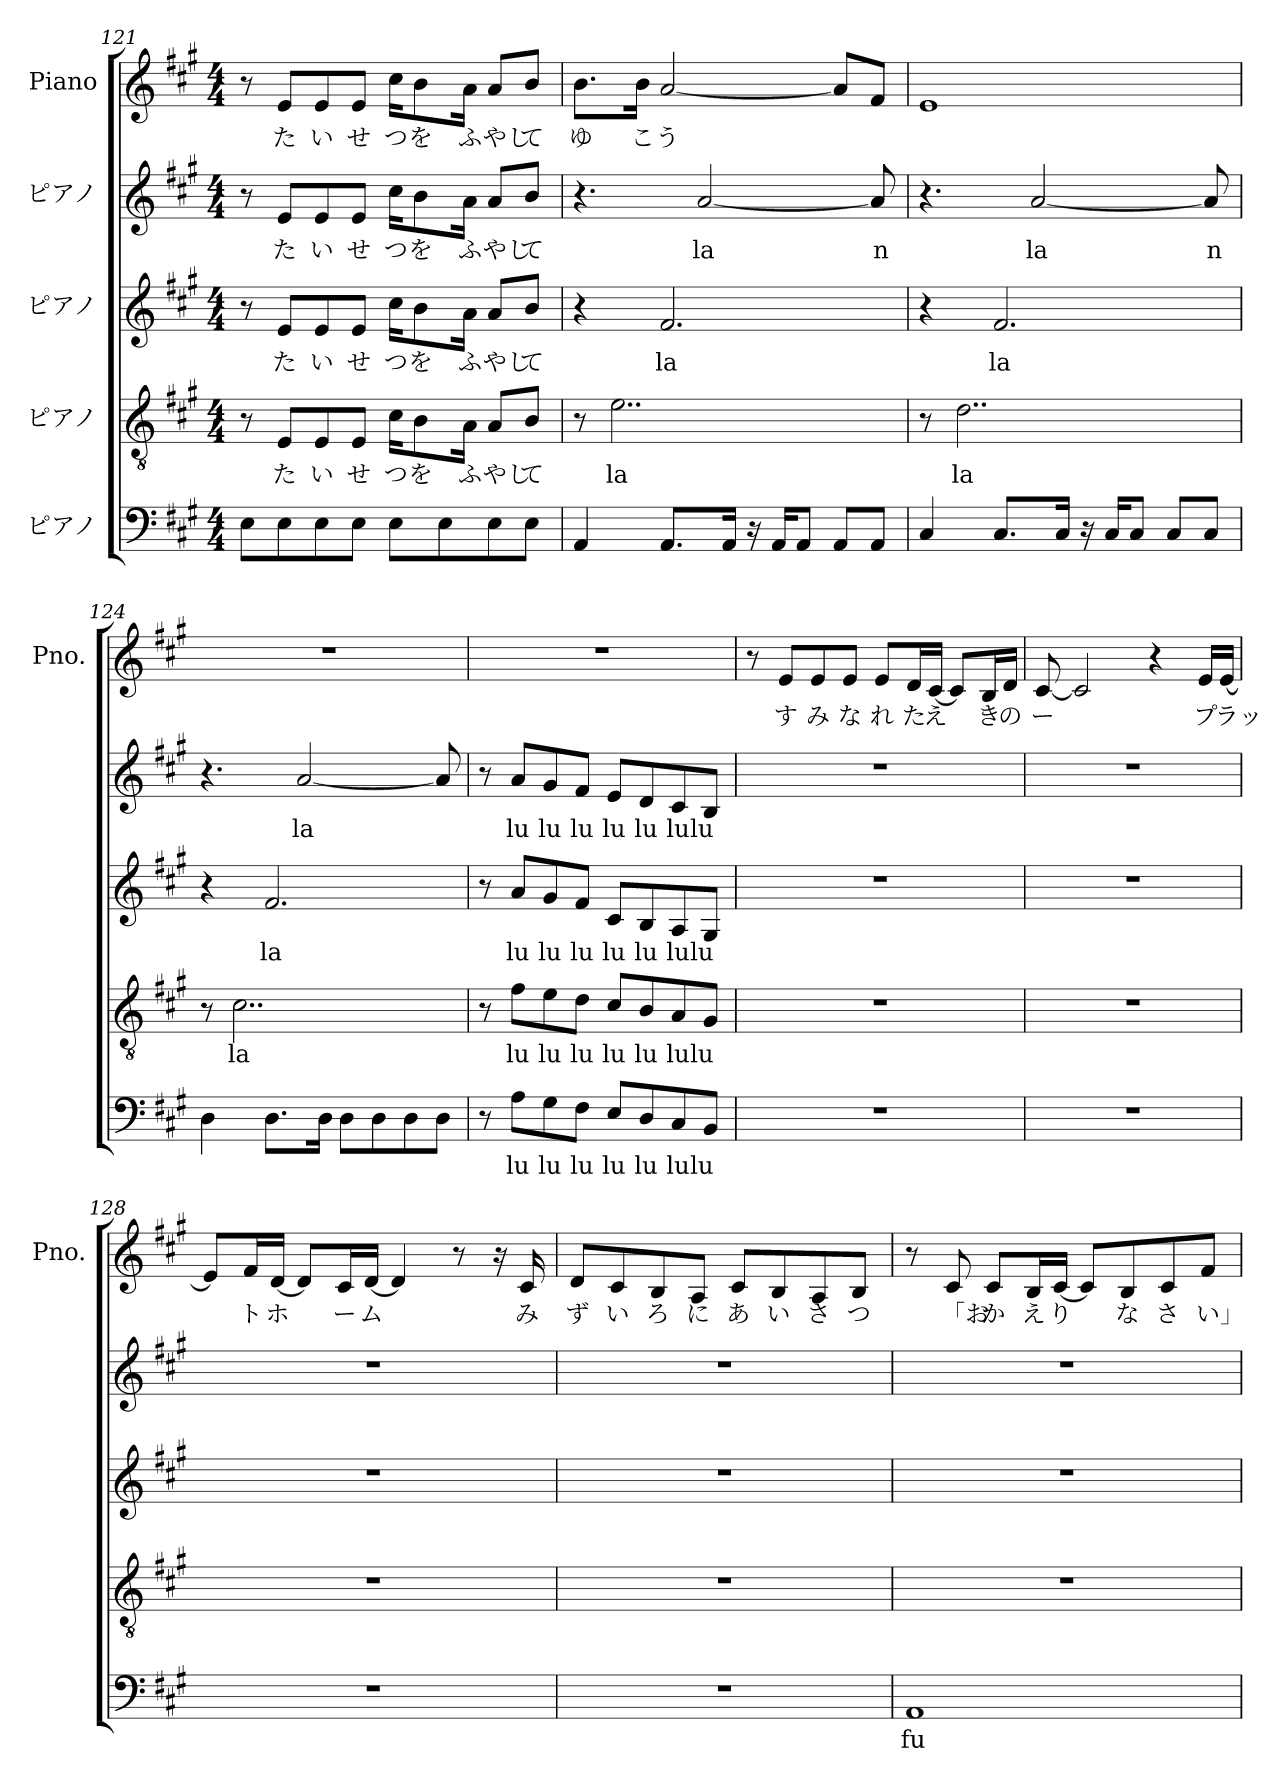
**kern	**text	**kern	**text	**kern	**text	**kern	**text	**kern	**text
*part5	*part5	*part4	*part4	*part3	*part3	*part2	*part2	*part1	*part1
*staff5	*staff5	*staff4	*staff4	*staff3	*staff3	*staff2	*staff2	*staff1	*staff1
*I"ピアノ	*	*I"ピアノ	*	*I"ピアノ	*	*I"ピアノ	*	*I"Piano	*
*	*	*	*	*	*	*	*	*I'Pno.	*
*clefF4	*	*clefGv2	*	*clefG2	*	*clefG2	*	*clefG2	*
*k[f#c#g#]	*	*k[f#c#g#]	*	*k[f#c#g#]	*	*k[f#c#g#]	*	*k[f#c#g#]	*
*M4/4	*	*M4/4	*	*M4/4	*	*M4/4	*	*M4/4	*
=121	=121	=121	=121	=121	=121	=121	=121	=121	=121
8EL	.	8r	.	8r	.	8r	.	8r	.
8E	.	8EL	た	8eL	た	8eL	た	8eL	た
8E	.	8E	い	8e	い	8e	い	8e	い
8EJ	.	8EJ	せ	8eJ	せ	8eJ	せ	8eJ	せ
8EL	.	16c#KL	つ	16cc#KL	つ	16cc#KL	つ	16cc#KL	つ
.	.	8B	を	8b	を	8b	を	8b	を
8E	.	.	.	.	.	.	.	.	.
.	.	16AJk	ふ	16aJk	ふ	16aJk	ふ	16aJk	ふ
8E	.	8AL	やし	8aL	やし	8aL	やし	8aL	やし
8EJ	.	8BJ	て	8bJ	て	8bJ	て	8bJ	て
=122	=122	=122	=122	=122	=122	=122	=122	=122	=122
4AA	.	8r	.	4r	.	4.r	.	8.bL	ゆ
.	.	2..e	la	.	.	.	.	.	.
.	.	.	.	.	.	.	.	16bJk	こ
8.AAL	.	.	.	2.f#	la	.	.	[2a	う
.	.	.	.	.	.	[2a	la	.	.
16AAJk	.	.	.	.	.	.	.	.	.
16r	.	.	.	.	.	.	.	.	.
16AAKL	.	.	.	.	.	.	.	.	.
8AAJ	.	.	.	.	.	.	.	.	.
8AAL	.	.	.	.	.	.	.	8aL]	.
8AAJ	.	.	.	.	.	8a]	n	8f#J	.
=123	=123	=123	=123	=123	=123	=123	=123	=123	=123
4C#	.	8r	.	4r	.	4.r	.	1e	.
.	.	2..d	la	.	.	.	.	.	.
8.C#L	.	.	.	2.f#	la	.	.	.	.
.	.	.	.	.	.	[2a	la	.	.
16C#Jk	.	.	.	.	.	.	.	.	.
16r	.	.	.	.	.	.	.	.	.
16C#KL	.	.	.	.	.	.	.	.	.
8C#J	.	.	.	.	.	.	.	.	.
8C#L	.	.	.	.	.	.	.	.	.
8C#J	.	.	.	.	.	8a]	n	.	.
=124	=124	=124	=124	=124	=124	=124	=124	=124	=124
4D	.	8r	.	4r	.	4.r	.	1r	.
.	.	2..c#	la	.	.	.	.	.	.
8.DL	.	.	.	2.f#	la	.	.	.	.
.	.	.	.	.	.	[2a	la	.	.
16DJk	.	.	.	.	.	.	.	.	.
8DL	.	.	.	.	.	.	.	.	.
8D	.	.	.	.	.	.	.	.	.
8D	.	.	.	.	.	.	.	.	.
8DJ	.	.	.	.	.	8a]	.	.	.
=125	=125	=125	=125	=125	=125	=125	=125	=125	=125
8r	.	8r	.	8r	.	8r	.	1r	.
8AL	lu	8f#L	lu	8aL	lu	8aL	lu	.	.
8G#	lu	8e	lu	8g#	lu	8g#	lu	.	.
8F#J	lu	8dJ	lu	8f#J	lu	8f#J	lu	.	.
8EL	lu	8c#L	lu	8c#L	lu	8eL	lu	.	.
8D	lu	8B	lu	8B	lu	8d	lu	.	.
8C#	lu	8A	lu	8A	lu	8c#	lu	.	.
8BBJ	lu	8G#J	lu	8G#J	lu	8BJ	lu	.	.
=126	=126	=126	=126	=126	=126	=126	=126	=126	=126
*	*	*	*	*	*	*	*	*MM95	*
1r	.	1r	.	1r	.	1r	.	8r	.
.	.	.	.	.	.	.	.	8eL	す
.	.	.	.	.	.	.	.	8e	み
.	.	.	.	.	.	.	.	8eJ	な
.	.	.	.	.	.	.	.	8eL	れ
.	.	.	.	.	.	.	.	16dL	た
.	.	.	.	.	.	.	.	[16c#JJ	え
.	.	.	.	.	.	.	.	8c#L]	.
.	.	.	.	.	.	.	.	16BL	き
.	.	.	.	.	.	.	.	16dJJ	の
=127	=127	=127	=127	=127	=127	=127	=127	=127	=127
1r	.	1r	.	1r	.	1r	.	[8c#	ー
.	.	.	.	.	.	.	.	2c#]	.
.	.	.	.	.	.	.	.	4r	.
.	.	.	.	.	.	.	.	16eLL	プ
.	.	.	.	.	.	.	.	[16eJJ	ラッ
=128	=128	=128	=128	=128	=128	=128	=128	=128	=128
1r	.	1r	.	1r	.	1r	.	8eL]	.
.	.	.	.	.	.	.	.	16f#L	ト
.	.	.	.	.	.	.	.	[16dJJ	ホ
.	.	.	.	.	.	.	.	8dL]	.
.	.	.	.	.	.	.	.	16c#L	ー
.	.	.	.	.	.	.	.	[16dJJ	ム
.	.	.	.	.	.	.	.	4d]	.
.	.	.	.	.	.	.	.	8r	.
.	.	.	.	.	.	.	.	16r	.
.	.	.	.	.	.	.	.	16c#	み
=129	=129	=129	=129	=129	=129	=129	=129	=129	=129
1r	.	1r	.	1r	.	1r	.	8dL	ず
.	.	.	.	.	.	.	.	8c#	い
.	.	.	.	.	.	.	.	8B	ろ
.	.	.	.	.	.	.	.	8AJ	に
.	.	.	.	.	.	.	.	8c#L	あ
.	.	.	.	.	.	.	.	8B	い
.	.	.	.	.	.	.	.	8A	さ
.	.	.	.	.	.	.	.	8BJ	つ
=130	=130	=130	=130	=130	=130	=130	=130	=130	=130
1AA	fu-	1r	.	1r	.	1r	.	8r	.
.	.	.	.	.	.	.	.	8c#	「お
.	.	.	.	.	.	.	.	8c#L	か
.	.	.	.	.	.	.	.	16BL	え
.	.	.	.	.	.	.	.	[16c#JJ	り
.	.	.	.	.	.	.	.	8c#L]	.
.	.	.	.	.	.	.	.	8B	な
.	.	.	.	.	.	.	.	8c#	さ
.	.	.	.	.	.	.	.	8f#J	い」
=	=	=	=	=	=	=	=	=	=
*-	*-	*-	*-	*-	*-	*-	*-	*-	*-
